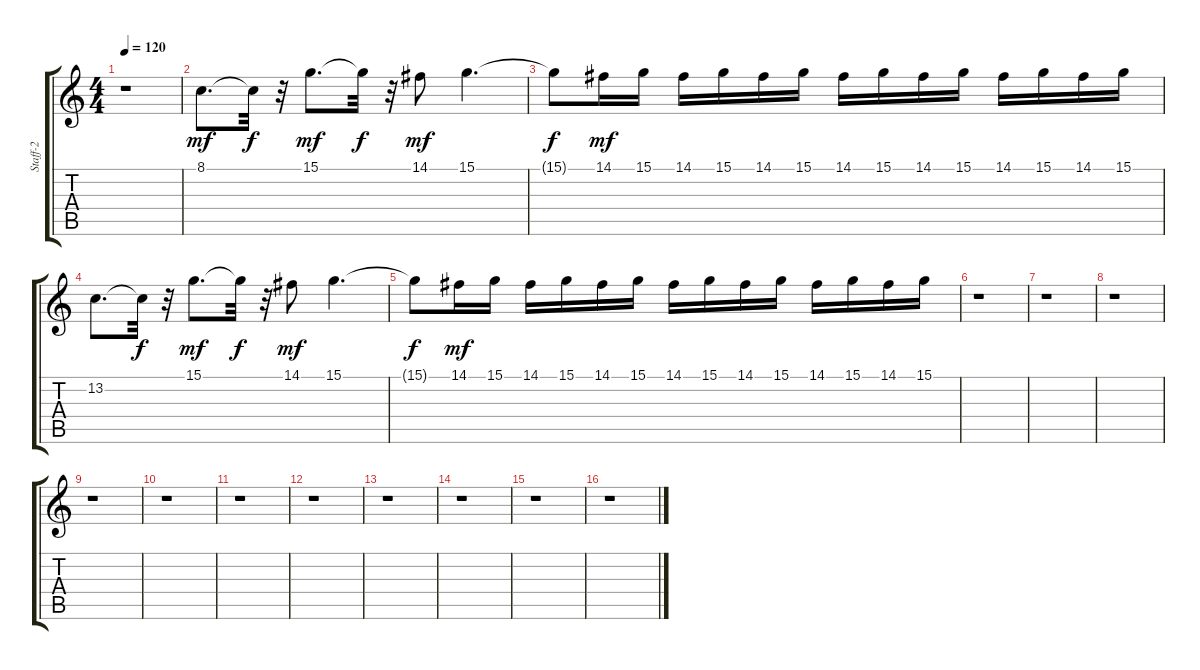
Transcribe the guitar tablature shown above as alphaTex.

\track ("Staff-2" "Staff-2") {instrument stringensemble1}
\staff {score tabs}
\tuning (E4 B3 G3 D3 A2 E2) {hide}
\ts (4 4)
\tempo 120
\clef g2
\ks c
r.1{dy fff} |
8.1.8{d dy mf} 8.1{t}.32{dy f} r.32 15.1.8{d dy mf} 15.1{t}.32{dy f} r.32 14.1.8{dy mf} 15.1.4{d} |
15.1{t}.8{dy f} 14.1.16{dy mf} 15.1.16 14.1.16 15.1.16 14.1.16 15.1.16 14.1.16 15.1.16 14.1.16 15.1.16 14.1.16 15.1.16 14.1.16 15.1.16 |
13.2.8{d} 13.2{t}.32{dy f} r.32 15.1.8{d dy mf} 15.1{t}.32{dy f} r.32 14.1.8{dy mf} 15.1.4{d} |
15.1{t}.8{dy f} 14.1.16{dy mf} 15.1.16 14.1.16 15.1.16 14.1.16 15.1.16 14.1.16 15.1.16 14.1.16 15.1.16 14.1.16 15.1.16 14.1.16 15.1.16 |
r.1 |
r.1 |
r.1 |
r.1 |
r.1 |
r.1 |
r.1 |
r.1 |
r.1 |
r.1 |
r.1
